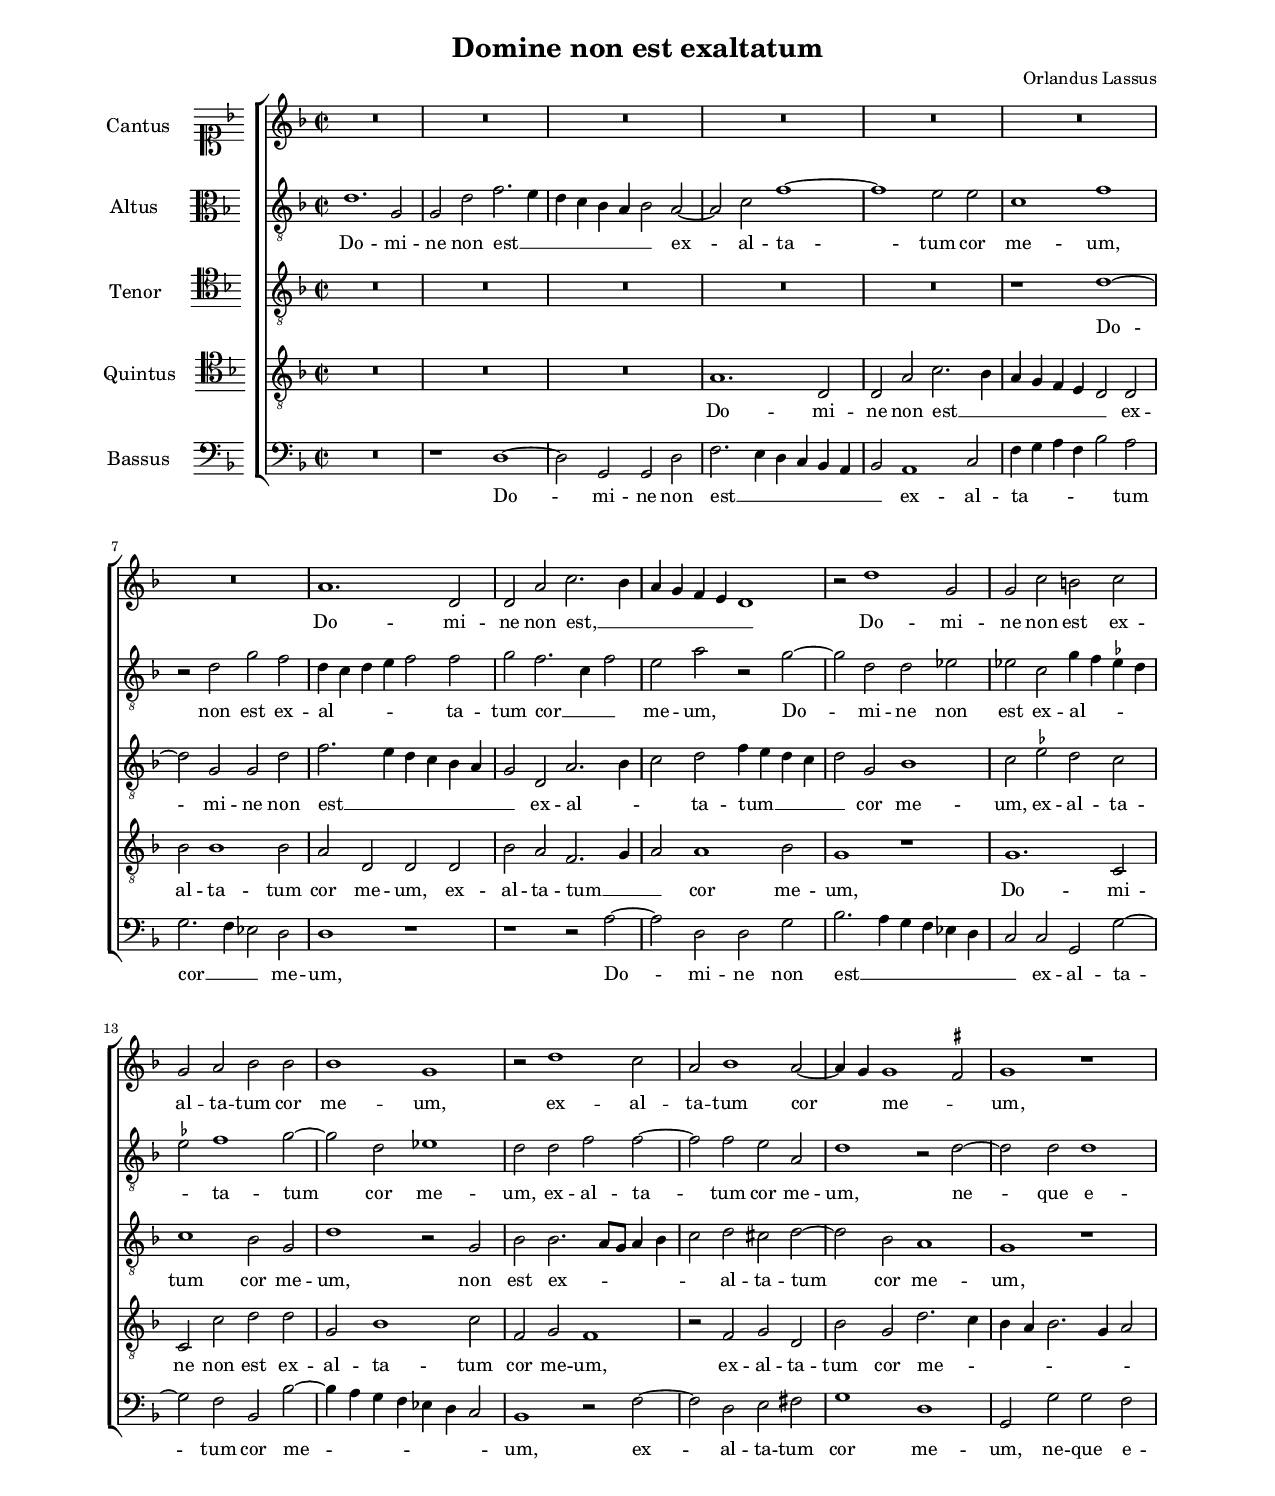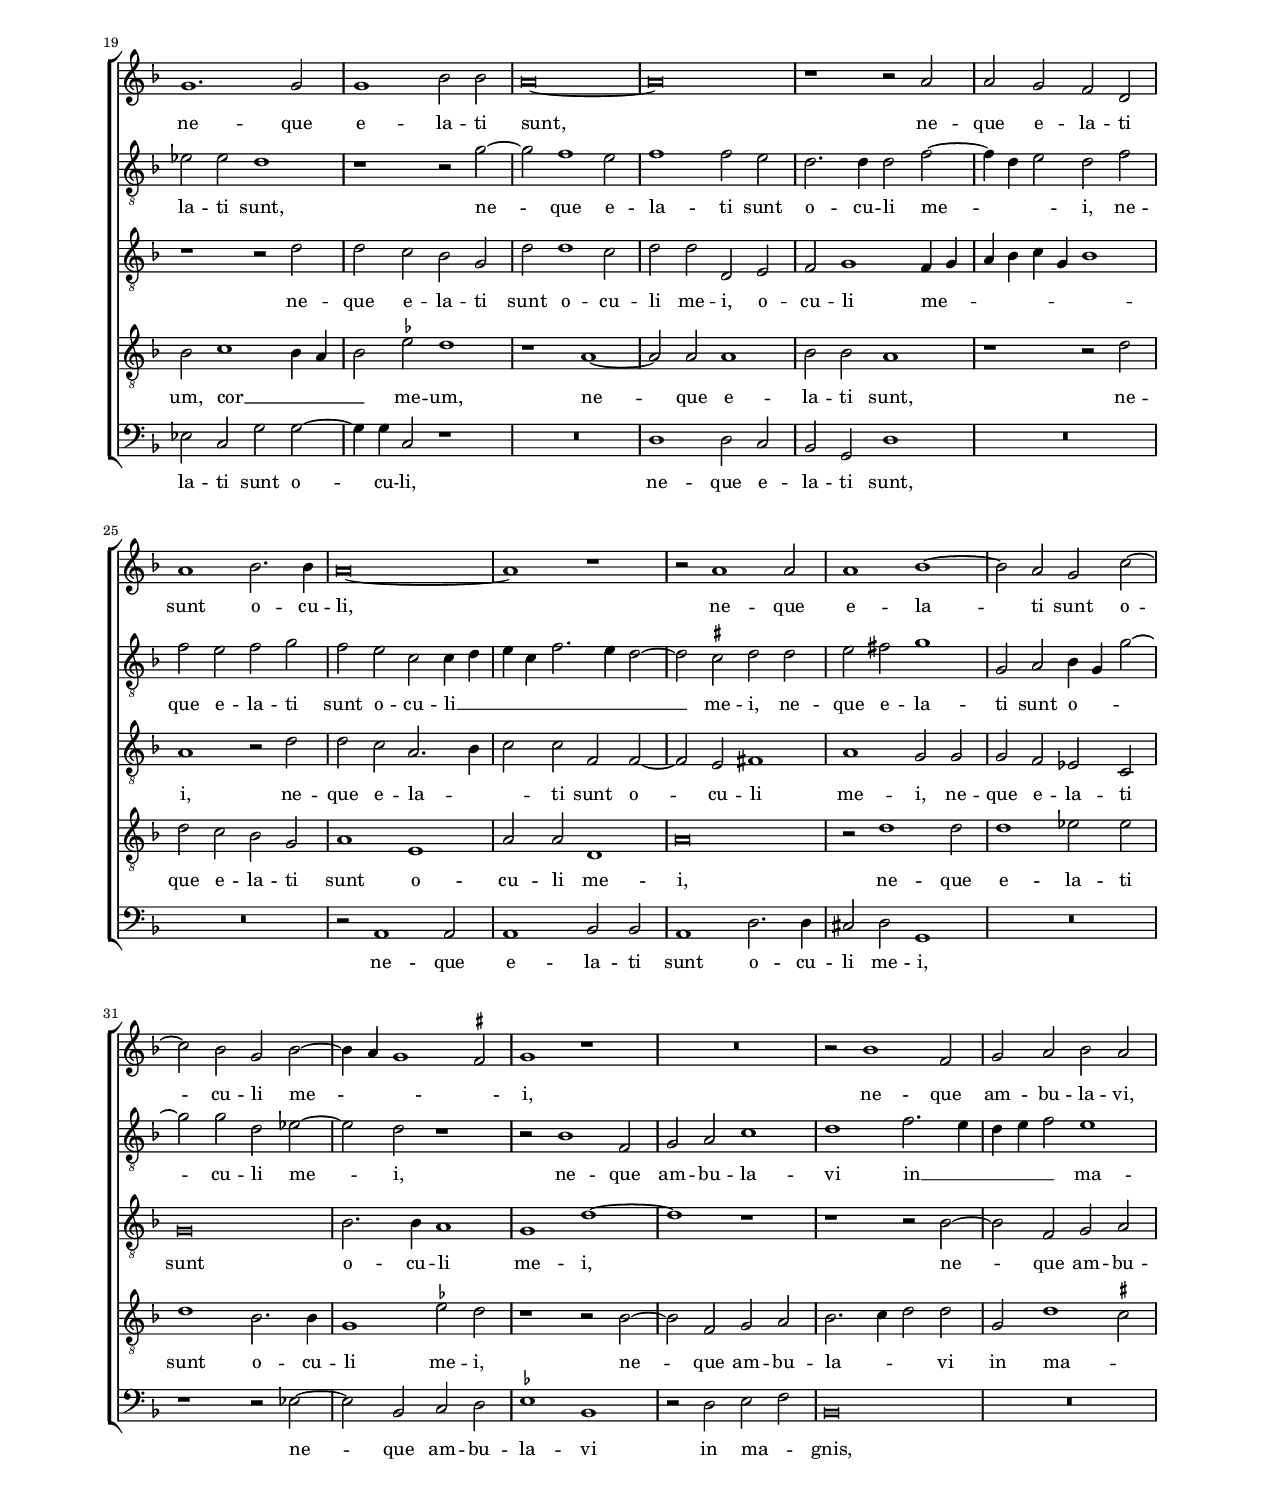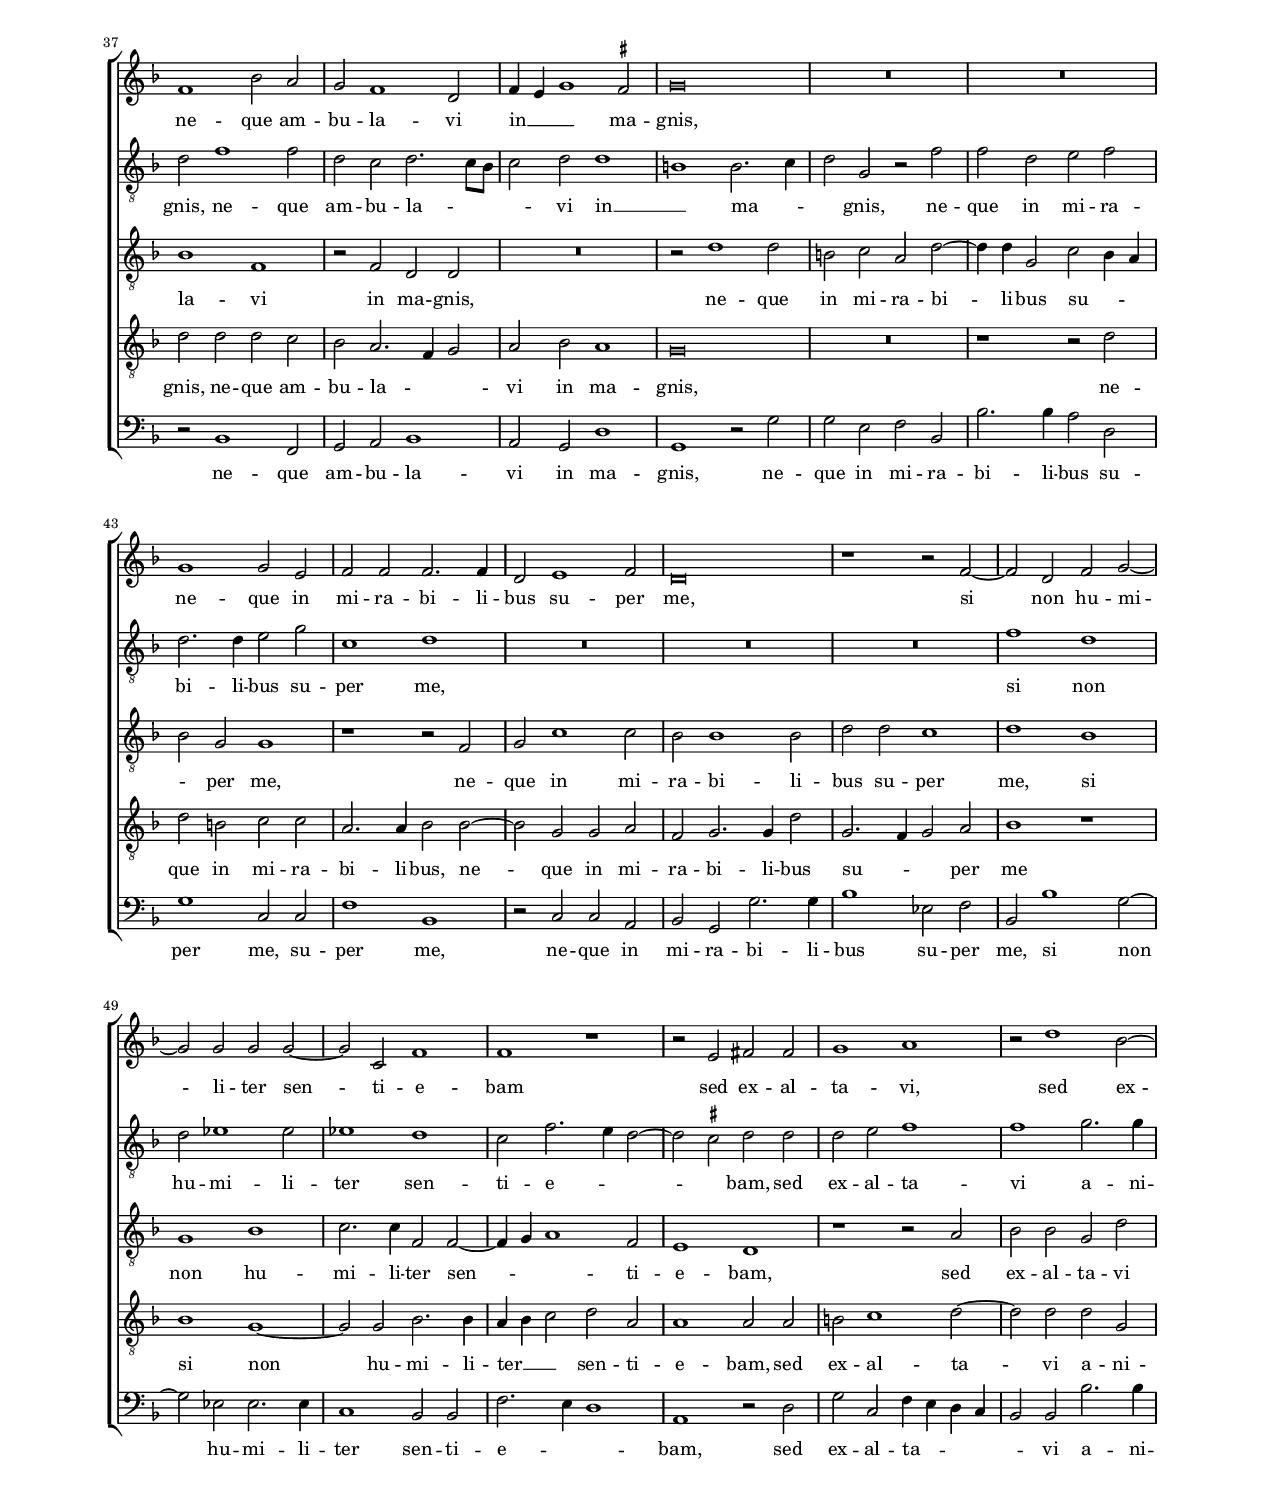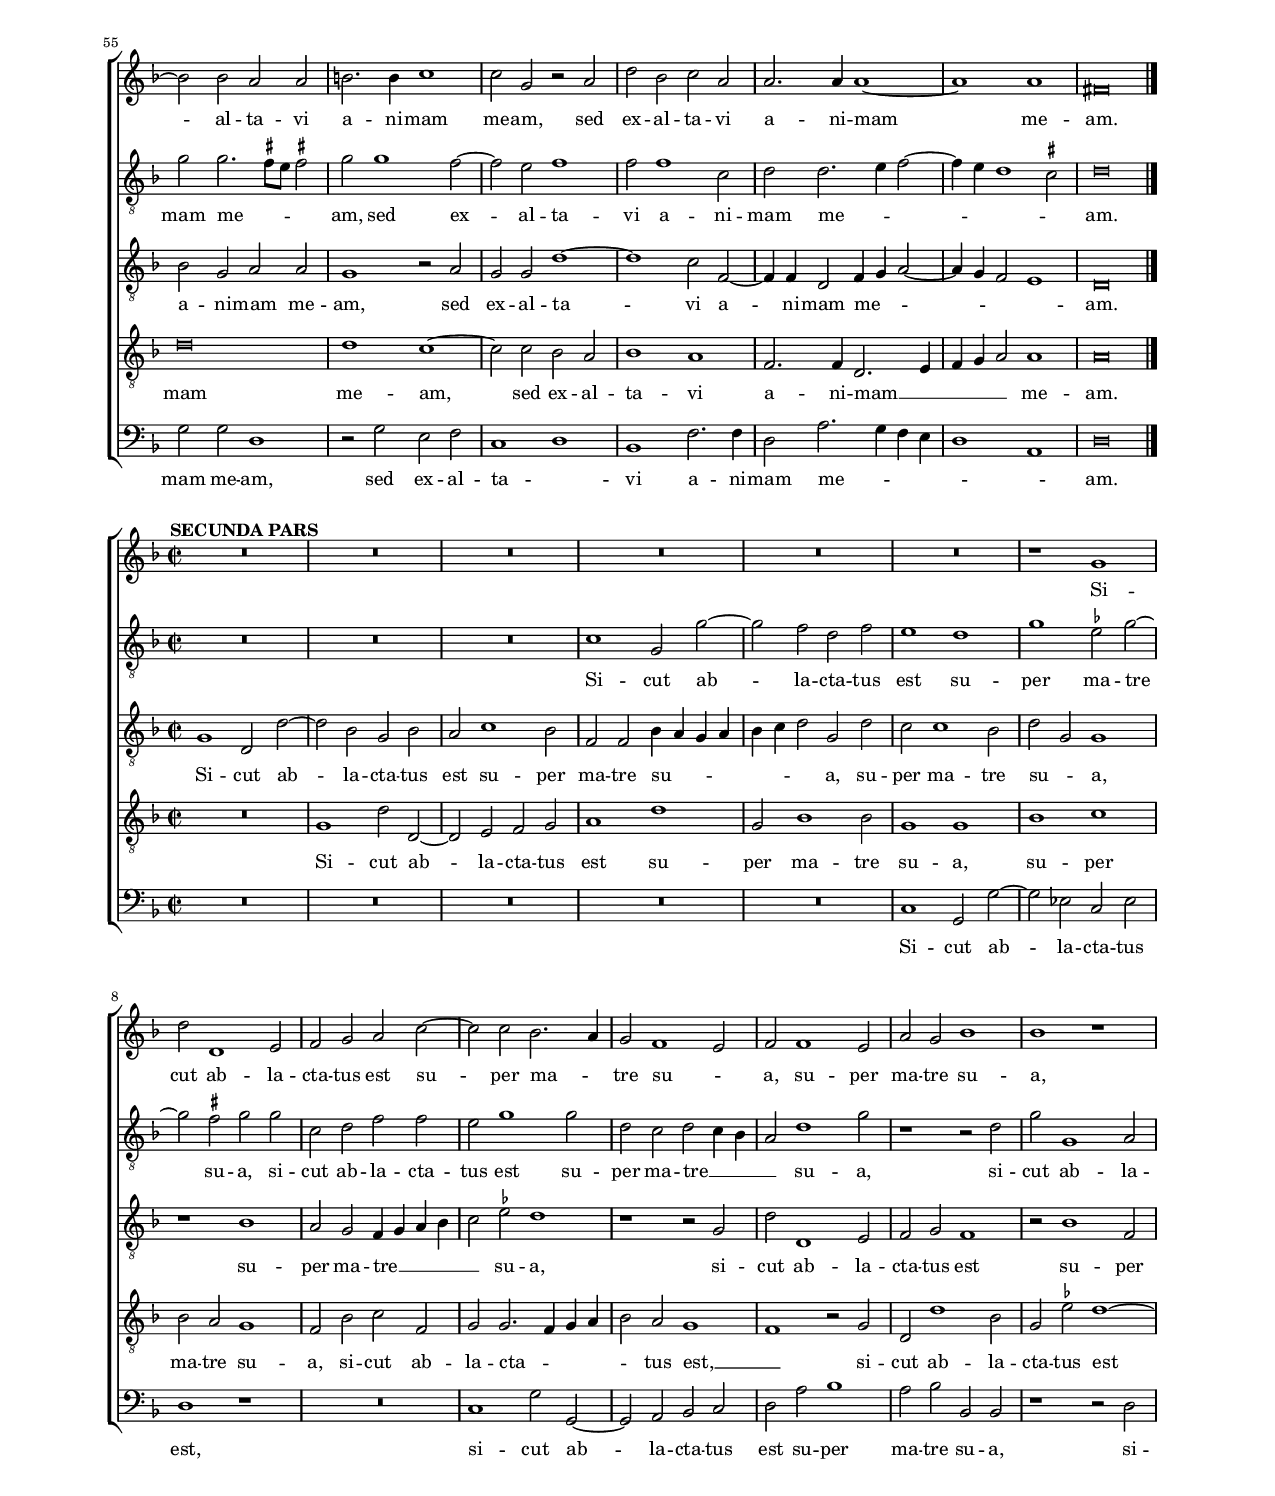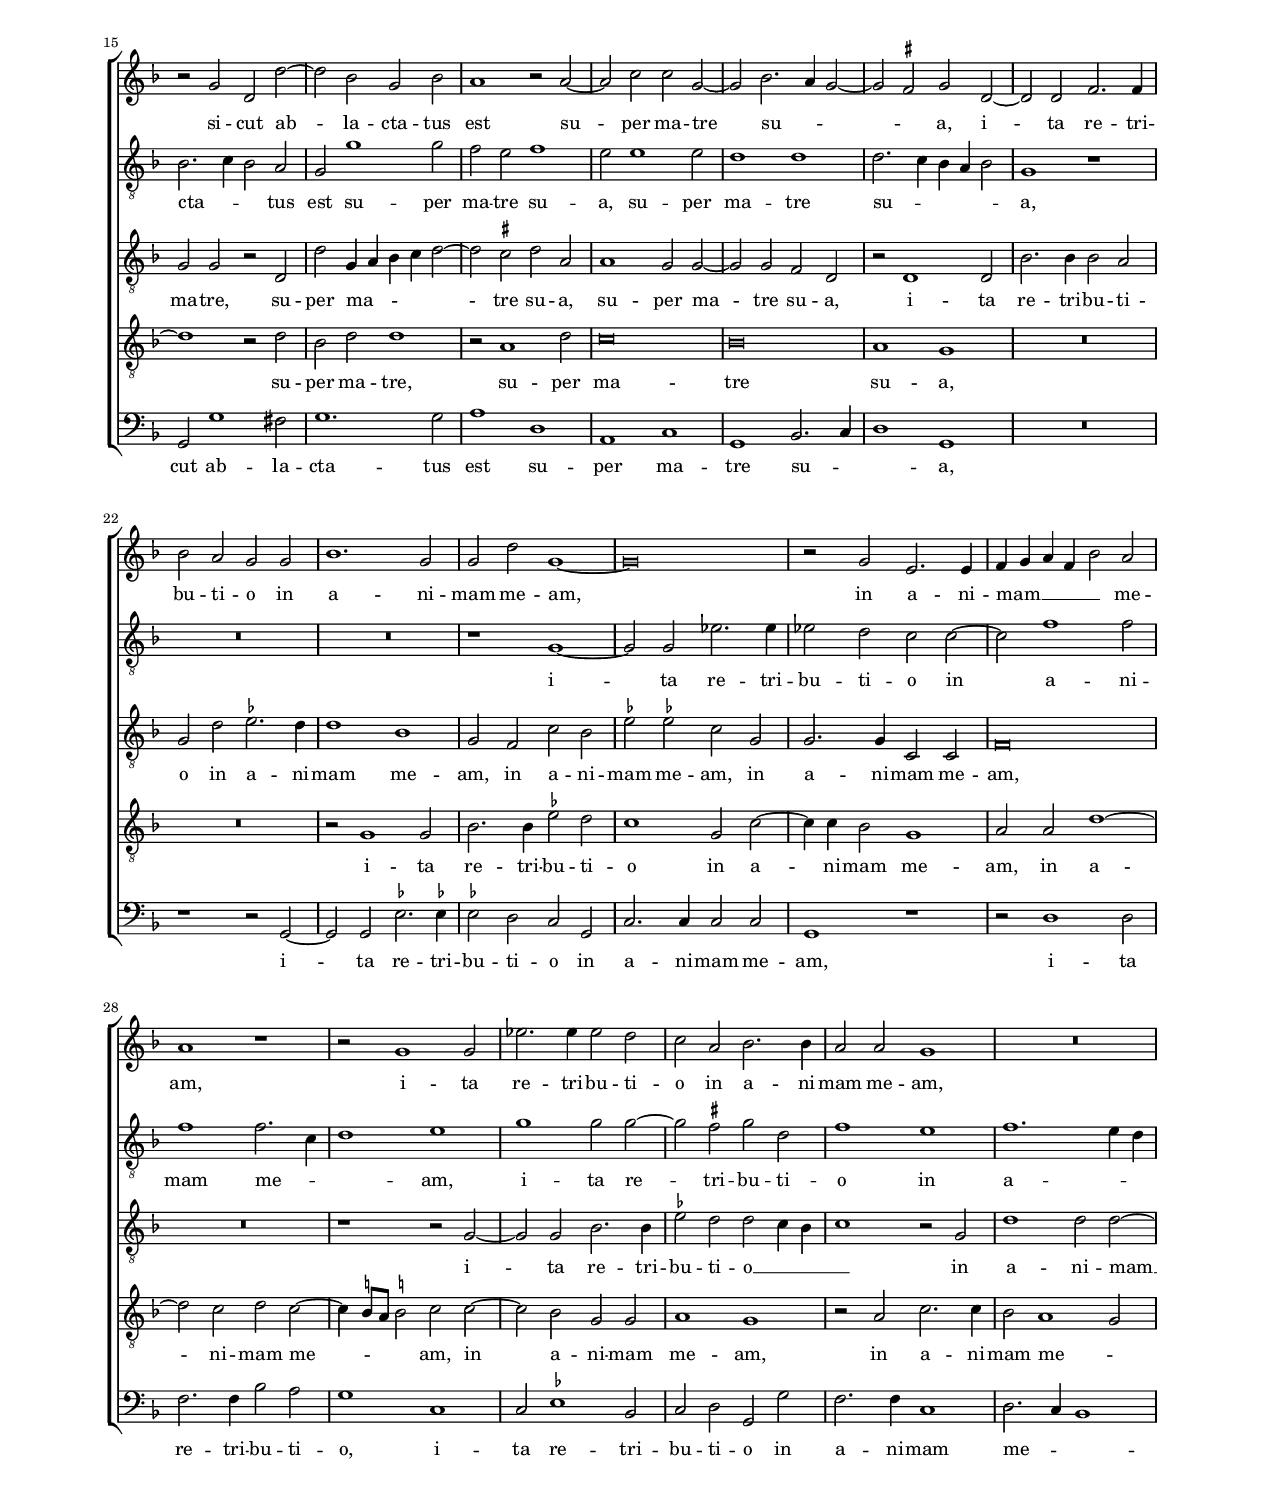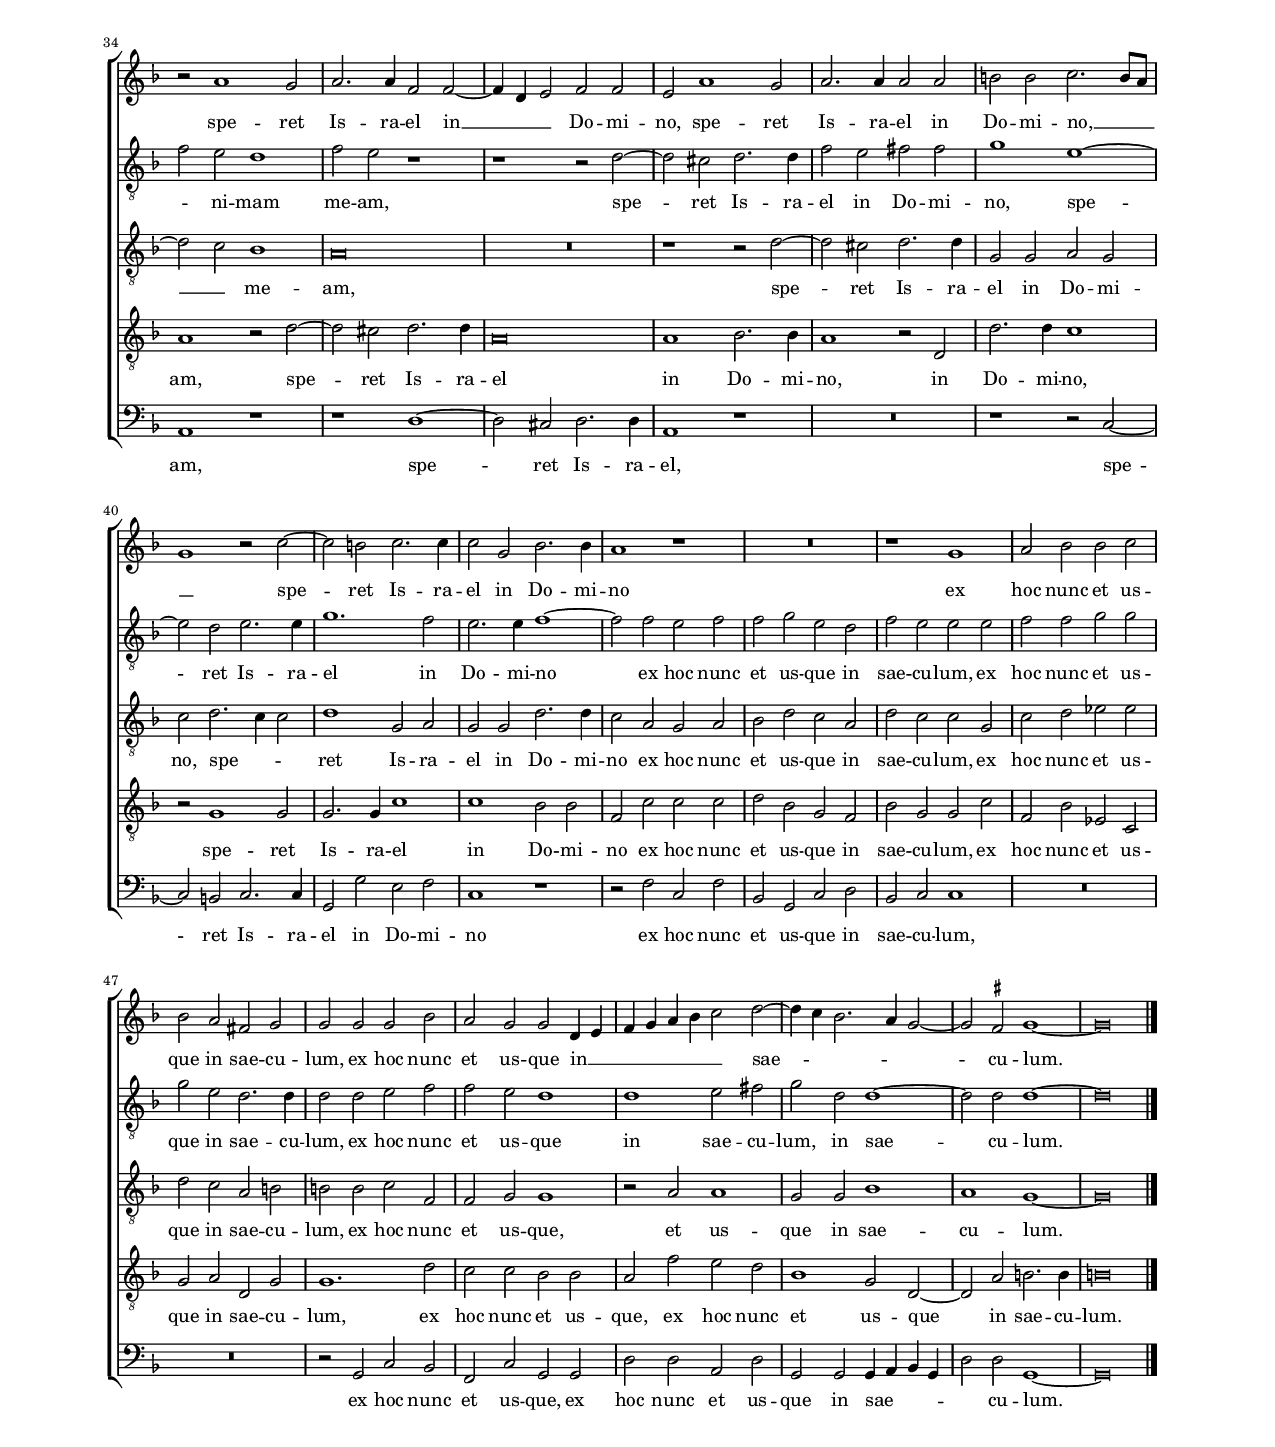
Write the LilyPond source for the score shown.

\header
{
  title="Domine non est exaltatum"
  composer="Orlandus Lassus"
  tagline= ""
}

\version "2.18.2"
\include "deutsch.ly"
#(set-global-staff-size 15)
#(set-default-paper-size "letter")
#(ly:set-option 'point-and-click #f)

	
	ficta = { \once \set suggestAccidentals = ##t }
	
	forget = #(define-music-function (parser location music) (ly:music?) #{
		\accidentalStyle forget
		$music
		\accidentalStyle default
		#})
	
	m = \melisma
	me = \melismaEnd


\paper
	{
	top-margin = 1.8 \cm
	bottom-margin = 1.8 \cm
	left-margin = 2 \cm
	right-margin = 2 \cm
	ragged-bottom = ##f
	ragged-last-bottom = ##t
	print-page-number = ##f
	score-system-spacing = #'((basic-distance . 17) (minimum-distance . 13) (padding . 6) (strechability . 250))
	system-system-spacing = #'((basic-distance . 17) (minimum-distance . 13) (padding . 6) (strechability . 250))
	scoreTitleMarkup = \markup { \fill-line  { \null \fontsize #2 \bold \fromproperty #'header:piece \fromproperty #'header:opus } }
	systems-per-page = 3
%	min-systems-per-page = 3
	}

global = {
	\key f \major
	\time 2/2 \set Score.measureLength = #(ly:make-moment 2/1)
	}
	

incipitcantus = \markup { \score {
	{
	\set Staff.instrumentName = \markup { \fontsize #1 "Cantus" }
	\key f \major
	\clef soprano
	s4 \bar ""
	}
	\layout  {
	raggedright = ##t
	indent = 1.8 \cm
	line-width = 2.5 \cm
	\context { \Staff \remove Time_signature_engraver }
	\override Staff.Clef.Y-extent = #'(0 . 0)
	}} \hspace #1 }
      
      
incipitaltus = \markup { \score {
	{
	\set Staff.instrumentName = \markup { \fontsize #1 "Altus" }
	\key f \major
	\clef alto
	s4 \bar ""
	}
	\layout  {
	raggedright = ##t
	indent = 1.8 \cm
	line-width = 2.5 \cm
	\context { \Staff \remove Time_signature_engraver }
	\override Staff.Clef.Y-extent = #'(0 . 0)
	}} \hspace #1 }


incipittenor = \markup { \score {
	{
	\set Staff.instrumentName = \markup { \fontsize #1 "Tenor" }
	\key f \major
	\clef tenor
	s4 \bar ""
	}
	\layout  {
	raggedright = ##t
	indent = 1.8 \cm
	line-width = 2.5 \cm
	\context { \Staff \remove Time_signature_engraver }
	\override Staff.Clef.Y-extent = #'(0 . 0)
	}} \hspace #1 }
      
      
incipitquintus = \markup { \score {
	{
	\set Staff.instrumentName = \markup { \fontsize #1 "Quintus" }
	\key f \major
	\clef tenor
	s4 \bar ""
	}
	\layout  {
	raggedright = ##t
	indent = 1.8 \cm
	line-width = 2.5 \cm
	\context { \Staff \remove Time_signature_engraver }
	\override Staff.Clef.Y-extent = #'(0 . 0)
	}} \hspace #1 }
      
      
incipitbassus = \markup { \score {
	{
	\set Staff.instrumentName = \markup { \fontsize #1 "Bassus" }
	\key f \major
	\clef bass
	s4 \bar ""
	}
	\layout  {
	raggedright = ##t
	indent = 1.8 \cm
	line-width = 2.5 \cm
	\context { \Staff \remove Time_signature_engraver }
	\override Staff.Clef.Y-extent = #'(0 . 0)
	}} \hspace #1 }


cantus =  \relative c''
	{
	R\breve
	R\breve
	R\breve
	R\breve
%5
	R\breve |
	R\breve
	R\breve
	a1. d,2
	d2 a' c2. b4
%10
	a4 g f e d1 |
	r2 d'1 g,2
	g2 c h c
	g2 a b b
	b1 g
%15
	r2 d'1 c2 |
	a2 b1 a2~
	a4 g g1 \ficta fis2
	g1 r
	g1. g2
%20
	g1 b2 b |
	a\breve~
	a\breve
	r1 r2 a
	a2 g f d
%25
	a'1 b2. b4 |
	a\breve~
	a1 r
	r2 a1 a2
	a1 b~
%30
	b2 a g c~ |
	c2 b g b~
	b4 a g1 \ficta fis2
	g1 r
	R\breve
%35
	r2 b1 f2 |
	g2 a b a
	f1 b2 a
	g2 f1 d2
	f4 e g1 \ficta fis2
%40
	g\breve |
	R\breve
	R\breve
	g1 g2 e
	f2 f f2. f4
%45
	d2 e1 f2 |
	d\breve
	r1 r2 f~
	f2 d f g~
	g2 g g g~
%50
	g2 c, f1 |
	f1 r
	r2 e fis fis
	g1 a
	r2 d1 b2~
%55
	b2 b a a |
	h2. h4 c1
	c2 g r a
	d2 b c a
	a2. a4 a1~
%60
	a1 a |
	fis\breve \bar "|." |
	}


altus =  \relative c'
        {
	d1. g,2
	g2 d' f2. e4
	d4 c b a b2 a~
	a2 c f1~
%5
	f1 e2 e |
	c1 f
	r2 d g f
	d4 c d e f2 f
	g2 f2. c4 f2
%10
	e2 a r g~ |
	g2 d d es
	es c g'4 f \ficta es! d
	\ficta es2 f1 g2~
	g2 d es1
%15
	d2 d f f~ |
	f2 f e a,
	d1 r2 d~
	d2 d d1
	es2 es d1
%20
	r1 r2 g~ |
	g2 f1 e2
	f1 f2 e
	d2. d4 d2 f~
	f4 d e2 d f
%25
	f2 e f g |
	f2 e c c4 d
	e4 c f2. e4 d2~
	d2 \ficta cis d d
	e2 fis g1
%30
	g,2 a b4 g g'2~ |
	g2 g d es~
	es d r1
	r2 b1 f2
	g2 a c1
%35
	d1 f2. e4 |
	d4 e f2 e1
	d2 f1 f2
	d2 c d2. c8 b
	c2 d d1
%40
	h1 h2. c4 |
	d2 g, r f'
	f2 d e f
	d2. d4 e2 g
	c,1 d
%45
	R\breve |
	R\breve
	R\breve
	f1 d
	d2 es1 es2
%50
	es1 d |
	c2 f2. e4 d2~
	d2 \ficta cis d d
	d2 e f1
	f1 g2. g4
%55
	g2 g2. \ficta fis8 e \ficta fis!2 |
	g2 g1 f2~
	f2 e f1
	f2 f1 c2
	d2 d2. e4 f2~
%60
	f4 e d1 \ficta cis2 |
	d\breve |
	}


tenor =  \relative c'
	{
	R\breve
	R\breve
	R\breve
	R\breve
%5
	R\breve |
	r1 d~
	d2 g, g d'
	f2. e4 d c b a
	g2 d a'2. b4
%10
	c2 d f4 e d c |
	d2 g, b1
	c2 \ficta es d c
	c1 b2 g
	d'1 r2 g,
%15
	b2 b2. a8 g a4 b |
	c2 d cis d~
	d2 b a1
	g1 r
	r1 r2 d'
%20
	d2 c b g |
	d'2 d1 c2
	d2 d d, e
	f2 g1 f4 g
	a4 b c g b1
%25
	a1 r2 d |
	d2 c a2. b4
	c2 c f, f~
	f2 e fis1
	a1 g2 g
%30
	g2 f es c |
	g'\breve
	b2. b4 a1
	g1 d'~
	d1 r
%35
	r1 r2 b~ |
	b2 f g a
	b1 f
	r2 f d d
	R\breve
%40
	r2 d'1 d2 |
	h2 c a d~
	d4 d g,2 c b4 a
	b2 g g1
	r1 r2 f
%45
	g2 c1 c2 |
	b2 b1 b2
	d2 d c1
	d1 b
	g1 b
%50
	c2. c4 f,2 f~ |
	f4 g a1 f2
	e1 d
	r1 r2 a'
	b2 b g d'
%55
	b2 g a a |
	g1 r2 a
	g2 g d'1~
	d1 c2 f,~
	f4 f d2 f4 g a2~
%60
	a4 g f2 e1 |
	d\breve |
	}


quintus  =  \relative c'
	{
	R\breve
	R\breve
	R\breve
	a1. d,2
%5
	d2 a' c2. b4 |
	a4 g f e d2 d
	b'2 b1 b2
	a2 d, d d
	b'2 a f2. g4
%10
	a2 a1 b2 |
	g1 r
	g1. c,2
	c2 c' d d
	g,2 b1 c2
%15
	f,2 g f1 |
	r2 f g d
	b'2 g d'2. c4
	b4 a b2. g4 a2
	b2 c1 b4 a
%20
	b2 \ficta es d1 |
	r1 a~
	a2 a a1
	b2 b a1
	r1 r2 d |
%25
	d2 c b g |
	a1 e
	a2 a d,1
	a'\breve
	r2 d1 d2
%30
	d1 es2 es |
	d1 b2. b4
	g1 \ficta es'2 d
	r1 r2 b~
	b2 f g a
%35
	b2. c4 d2 d |
	g,2 d'1 \ficta cis2
	d2 d d c
	b2 a2. f4 g2
	a2 b a1
%40
	g\breve |
	R\breve
	r1 r2 d'
	d2 h c c
	a2. a4 b2 b~
%45
	b2 g g a |
	f2 g2. g4 d'2
	g,2. f4 g2 a
	b1 r
	b1 g~
%50
	g2 g b2. b4 |
	a4 b c2 d a
	a1 a2 a
	h2 c1 d2~
	d2 d d g,
%55
	d'\breve |
	d1 c~
	c2 c b a
	b1 a
	f2. f4 d2. e4
%60
	f4 g a2 a1 |
	a\breve |
	}


bassus  =  \relative c
	{
	R\breve
	r1 d~
	d2 g, g d'
	f2. e4 d c b a
%5
	b2 a1 c2 |
	f4 g a f b2 a
	g2. f4 es2 d
	d1 r
	r1 r2 a'~
%10
	a2 d, d g |
	b2. a4 g f es4 d
	c2 c g g'~
	g2 f b, b'~
	b4 a g f es d c2
%15
	b1 r2 f'~ |
	f2 d e fis
	g1 d
	g,2 g' g f
	es2 c g' g~
%20
	g4 g c,2 r1 |
	R\breve
	d1 d2 c
	b2 g d'1
	R\breve
%25
	R\breve |
	r2 a1 a2
	a1 b2 b
	a1 d2. d4
	cis2 d g,1
%30
	R\breve |
	r1 r2 es'~
	es2 b c d
	\ficta es1 b
	r2 d e f
%35
	b,\breve |
	R\breve
	r2 b1 f2
	g2 a b1
	a2 g d'1
%40
	g,1 r2 g' |
	g2 e f b,
	b'2. b4 a2 d,
	g1 c,2 c
	f1 b,
%45
	r2 c c a |
	b2 g g'2. g4
	b1 es,2 f
	b,2 b'1 g2~
	g2 es es2. es4
%50
	c1 b2 b |
	f'2. e4 d1
	a1 r2 d
	g2 c, f4 e d c
	b2 b b'2. b4
%55
	g2 g d1 |
	r2 g e f
	c1 d
	b1 f'2. f4
	d2 a'2. g4 f e
%60
	d1 a |
	d\breve |
	}


lyricscantus = \lyricmode {
	Do -- mi -- ne non est, __ _ _ _ _ _ _
	Do -- mi -- ne non est ex -- al -- ta -- tum cor me -- um,
	ex -- al -- ta -- tum cor _ me -- _ um,
	ne -- que e -- la -- ti sunt,
	ne -- que e -- la -- ti sunt o -- cu -- li,
	ne -- que e -- la -- ti sunt o -- cu -- li me -- _ _ _ i,
	ne -- que am -- bu -- la -- vi,
	ne -- que am -- bu -- la -- vi in __ _ _ ma -- gnis,
	ne -- que in mi -- ra -- bi -- li -- bus su -- per me,
	si non hu -- mi -- li -- ter sen -- ti -- e -- bam
	sed ex -- al -- ta -- vi,
	sed ex -- al -- ta -- vi a -- ni -- mam me -- am,
	sed ex -- al -- ta -- vi a -- ni -- mam me -- am.
	}


lyricsaltus = \lyricmode {
	Do -- mi -- ne non est __ _ _ _ _ _ _ ex -- al -- ta -- tum cor me -- um,
	non est ex -- al -- _ _ _ _ ta -- tum cor __ _ _ me -- um,
	Do -- mi -- ne non est ex -- al -- _ _ _ _ ta -- tum cor me -- um,
	ex -- al -- ta -- tum cor me -- um,
	ne -- que e -- la -- ti sunt,
	ne -- que e -- la -- ti sunt o -- cu -- li me -- _ _ i,
	ne -- que e -- la -- ti sunt o -- cu -- li __ _ _ _ _ _ _ me -- i,
	ne -- que e -- la -- ti sunt o -- _ _ cu -- li me -- i,
	ne -- que am -- bu -- la -- vi in __ _ _ _ _ ma -- gnis,
	ne -- que am -- bu -- la -- _ _ _ vi in __ _ ma -- _ _ gnis,
	ne -- que in mi -- ra -- bi -- li -- bus su -- per me,
	si non hu -- mi -- li -- ter sen -- ti -- e -- _ _ _ bam,
	sed ex -- al -- ta -- vi a -- ni -- mam me -- _ _ _ am,
	sed ex -- al -- ta -- vi a -- ni -- mam me -- _ _ _ _ _ am.
	}


lyricstenor = \lyricmode {
	Do -- mi -- ne non est __ _ _ _ _ _ _ ex -- al -- _ _ ta -- tum __ _ _ _ _ cor me -- um,
	ex -- al -- ta -- tum cor me -- um,
	non est ex -- _ _ _ _ _ al -- ta -- tum cor me -- um,
	ne -- que e -- la -- ti sunt o -- cu -- li me -- i,
	o -- cu -- li me -- _ _ _ _ _ _ i,
	ne -- que e -- la -- _ _ ti sunt o -- cu -- li me -- i,
	ne -- que e -- la -- ti sunt o -- cu -- li me -- i,
	ne -- que am -- bu -- la -- vi in ma -- gnis,
	ne -- que in mi -- ra -- bi -- li -- bus su -- _ _ _ per me,
	ne -- que in mi -- ra -- bi -- li -- bus su -- per me,
	si non hu -- mi -- li -- ter sen -- _ _ ti -- e -- bam,
	sed ex -- al -- ta -- vi a -- ni -- mam me -- am,
	sed ex -- al -- ta -- vi a -- ni -- mam me -- _ _ _ _ _ am.
	}


lyricsquintus = \lyricmode {
	Do -- mi -- ne non est __ _ _ _ _ _ _ ex -- al -- ta -- tum cor me -- um,
	ex -- al -- ta -- tum __ _ _ cor me -- um,
	Do -- mi -- ne non est ex -- al -- ta -- tum cor me -- um,
	ex -- al -- ta -- tum cor me -- _ _ _ _ _ _ um,
	cor __ _ _ _ me -- um,
	ne -- que e -- la -- ti sunt,
	ne -- que e -- la -- ti sunt o -- cu -- li me -- i,
	ne -- que e -- la -- ti sunt o -- cu -- li me -- i,
	ne -- que am -- bu -- la -- _ _ vi in ma -- _ gnis,
	ne -- que am -- bu -- la -- _ _ vi in ma -- gnis,
	ne -- que in mi -- ra -- bi -- li -- bus,
	ne -- que in mi -- ra -- bi -- li -- bus su -- _ _ per me
	si non hu -- mi -- li -- ter __ _ _ sen -- ti -- e -- bam,
	sed ex -- al -- ta -- vi a -- ni -- mam me -- am,
	sed ex -- al -- ta -- vi a -- ni -- mam __ _ _ _ _ me -- am.
	}


lyricsbassus = \lyricmode {
	Do -- mi -- ne non est __ _ _ _ _ _ _ ex -- al -- ta -- _ _ _ _ tum cor __ _ _ me -- um,
	Do -- mi -- ne non est __ _ _ _ _ _ _ ex -- al -- ta -- tum cor me -- _ _ _ _ _ _ um,
	ex -- al -- ta -- tum cor me -- um,
	ne -- que e -- la -- ti sunt o -- cu -- li,
	ne -- que e -- la -- ti sunt,
	ne -- que e -- la -- ti sunt o -- cu -- li me -- i,
	ne -- que am -- bu -- la -- vi in ma -- _ gnis,
	ne -- que am -- bu -- la -- vi in ma -- gnis,
	ne -- que in mi -- ra -- bi -- li -- bus su -- per me,
	su -- per me,
	ne -- que in mi -- ra -- bi -- li -- bus su -- per me,
	si non hu -- mi -- li -- ter sen -- ti -- e -- _ _ bam,
	sed ex -- al -- ta -- _ _ _ _ vi a -- ni -- mam me -- am,
	sed ex -- al -- ta -- _ vi a -- ni -- mam me -- _ _ _ _ _ am.
	}


\score
{  
  % \transpose {
	\new ChoirStaff \with { \override StaffGrouper.staff-staff-spacing.basic-distance = #12 }
	<<

	\new Staff << \global
	\new Voice="v1" {
		\set Staff.instrumentName=\incipitcantus
		\set Staff.midiInstrument = "reed organ"
		\clef violin
		\cantus }
	\new Lyrics \lyricsto "v1" {\lyricscantus }
	>>


	\new Staff << \global
	\new Voice="v2" {
		\set Staff.instrumentName=\incipitaltus
		\set Staff.midiInstrument = "reed organ"
		\clef "G_8" 
		\altus}
	\new Lyrics \lyricsto "v2" {\lyricsaltus }
	>>


	\new Staff << \global
	\new Voice="v3" {
		\set Staff.instrumentName=\incipittenor
		\set Staff.midiInstrument = "reed organ"
		\clef "G_8"
		\tenor }
	\new Lyrics \lyricsto "v3" {\lyricstenor }
	>>


	\new Staff << \global
	\new Voice="v5" {
		\set Staff.instrumentName=\incipitquintus
		\set Staff.midiInstrument = "reed organ"
		\clef "G_8"
		\quintus}
	\new Lyrics \lyricsto "v5" {\lyricsquintus }
	>>


	\new Staff << \global
	\new Voice="v4" {
		\set Staff.instrumentName=\incipitbassus
		\set Staff.midiInstrument = "reed organ"
		\clef bass
		\bassus }
	\new Lyrics \lyricsto "v4" {\lyricsbassus}
	>>

	>>
	% } % transpose

	\layout
	{
	indent = 2.5 \cm
	\context { \Staff \override TimeSignature.break-visibility = #end-of-line-invisible }
	\context { \Lyrics \override VerticalAxisGroup.nonstaff-relatedstaff-spacing.padding = #1.3 }
%	\context { \Staff \override InstrumentName.X-offset = #'-25 }
%	\context { \Voice \override Slur.transparent = ##t }
%	\context { \Voice \override AccidentalSuggestion.avoid-slur = #'ignore }
%	\context { \Voice \override AccidentalSuggestion.outside-staff-priority = ##f }
	\context { \Score \override BarNumber.padding = #2 }
	\context { \Voice \override NoteHead.style = #'baroque }
	}

%	\header { piece = "PRIMA PARS" }

\midi
	{
    	\tempo 2 = 90
	}

}

%%%%%%%%%%%%%%%%%%%%  PARS SECUNDA


global = {
	\key f \major
	\time 2/2 \set Score.measureLength = #(ly:make-moment 2/1)
	}


cantus =  \relative c''
	{
	R\breve^\markup { \left-align \bold "SECUNDA PARS" }
	R\breve
	R\breve
	R\breve
%5
	R\breve |
	R\breve
	r1 g
	d'2 d,1 e2
	f2 g a c~
%10
	c2 c b2. a4 |
	g2 f1 e2
	f2 f1 e2
	a2 g b1
	b1 r
%15
	r2 g d d'~ |
	d2 b g b
	a1 r2 a~
	a2 c c g~
	g2 b2. a4 g2~
%20
	g2 \ficta fis g d~ |
	d2 d f2. f4
	b2 a g g
	b1. g2
	g2 d' g,1~
%25
	g\breve |
	r2 g e2. e4
	f4 g a f b2 a
	a1 r
	r2 g1 g2
%30
	es'2. es4 es2 d |
	c2 a b2. b4
	a2 a g1
	R\breve
	r2 a1 g2
%35
	a2. a4 f2 f~ |
	f4 d e2 f f
	e2 a1 g2
	a2. a4 a2 a
	h2 h c2. h8 a
%40
	g1 r2 c~ |
	c2 h c2. c4
	c2 g b2. b4
	a1 r
	R\breve
%45
	r1 g |
	a2 b b c
	b2 a fis g
	g2 g g b
	a2 g g d4 e
%50
	f4 g a b c2 d~ |
	d4 c b2. a4 g2~
	g2 \ficta fis g1~
	g\breve \bar "|." |
	}


altus =  \relative c'
        {
	R\breve
	R\breve
	R\breve
	c1 g2 g'~
%5
	g2 f d f |
	e1 d
	g1 \ficta es2 g~
	g2 \ficta fis g g
	c,2 d f f
%10
	e2 g1 g2 |
	d2 c d c4 b
	a2 d1 g2
	r1 r2 d
	g2 g,1 a2
%15
	b2. c4 b2 a |
	g2 g'1 g2
	f2 e f1
	e2 e1 e2
	d1 d
%20
	d2. c4 b a b2 |
	g1 r
	R\breve
	R\breve
	r1 g~
%25
	g2 g es'2. es4 |
	es2 d c2 c~
	c2 f1 f2
	f1 f2. c4
	d1 e
%30
	g1 g2 g~ |
	g2 \ficta fis g d
	f1 e
	f1. e4 d
	f2 e d1
%35
	f2 e r1 |
	r1 r2 d~
	d2 cis d2. d4
	f2 e fis fis
	g1 e1~
%40
	e2 d e2. e4 |
	g1. f2
	e2. e4 f1~
	f2 f e f
	f2 g e d
%45
	f2 e e e |
	f2 f g g
	g2 e d2. d4
	d2 d e f
	f2 e d1
%50
	d1 e2 fis |
	g2 d d1~
	d2 d d1~
	d\breve |
	}


tenor =  \relative c'
	{
	g1 d2 d'~
	d2 b g b
	a2 c1 b2
	f2 f b4 a g a
%5
	b4 c d2 g, d' |
	c2 c1 b2
	d2 g, g1
	r1 b
	a2 g f4 g a b
%10
	c2 \ficta es d1 |
	r1 r2 g,
	d'2 d,1 e2
	f2 g f1
	r2 b1 f2
%15
	g2 g r d |
	d'2 g,4 a b c d2~
	d2 \ficta cis d a
	a1 g2 g~
	g2 g f d
%20
	r2 d1 d2 |
	b'2. b4 b2 a
	g2 d' \ficta es2. d4
	d1 b
	g2 f c' b
%25
	\ficta es \ficta es! c g |
	g2. g4 c,2 c
	f\breve
	R\breve
	r1 r2 g~
%30
	g2 g b2. b4 |
	\ficta es2 d d c4 b
	c1 r2 g
	d'1 d2 d~
	d2 c b1
%35
	a\breve |
	R\breve
	r1 r2 d~
	d2 cis d2. d4
	g,2 g a g
%40
	c2 d2. c4 c2 |
	d1 g,2 a
	g2 g d'2. d4
	c2 a g a
	b2 d c a
%45
	d2 c c g |
	c2 d es es
	d2 c a h
	h2 h c f,
	f2 g g1
%50
	r2 a a1 |
	g2 g b1
	a1 g~
	g\breve |
	}


quintus  =  \relative c'
	{
	R\breve
	g1 d'2 d,~
	d2 e f g
	a1 d
%5
	g,2 b1 b2 |
	g1 g
	b1 c
	b2 a g1
	f2 b c f,
%10
	g2 g2. f4 g a |
	b2 a g1
	f1 r2 g
	d2 d'1 b2
	g2 \ficta es' d1~
%15
	d1 r2 d |
	b2 d d1
	r2 a1 d2
	c\breve
	b\breve
%20
	a1 g |
	R\breve
	R\breve
	r2 g1 g2
	b2. b4 \ficta es2 d
%25
	c1 g2 c~ |
	c4 c b2 g1
	a2 a d1~
	d2 c d c~
	c4 \ficta h8 a \ficta h!2 c c~
%30
	c2 b g g |
	a1 g
	r2 a c2. c4
	b2 a1 g2
	a1 r2 d~
%35
	d2 cis d2. d4 |
	a\breve
	a1 b2. b4
	a1 r2 d,
	d'2. d4 c1
%40
	r2 g1 g2 |
	g2. g4 c1
	c1 b2 b
	f2 c' c c
	d2 b g f
%45
	b2 g g c |
	f,2 b es, c
	g'2 a d, g
	g1. d'2
	c2 c b b
%50
	a2 f' e d |
	b1 g2 d~
	d2 a' h2. h4
	h\breve |
	}


bassus  =  \relative c
	{
	R\breve
	R\breve
	R\breve
	R\breve
%5
	R\breve |
	c1 g2 g'~
	g2 es c es
	d1 r
	R\breve
%10
	c1 g'2 g,~ |
	g2 a b c
	d2 a' b1
	a2 b b, b
	r1 r2 d
%15
	g,2 g'1 fis2 |
	g1. g2
	a1 d,
	a1 c
	g1 b2. c4
%20
	d1 g, |
	R\breve
	r1 r2 g~
	g2 g \ficta es'2. \ficta es!4
	\ficta es2 d c g
%25
	c2. c4 c2 c |
	g1 r
	r2 d'1 d2
	f2. f4 b2 a
	g1 c,
%30
	c2 \ficta es1 b2 |
	c2 d g, g'
	f2. f4 c1
	d2. c4 b1
	a1 r
%35
	r1 d~ |
	d2 cis d2. d4
	a1 r
	R\breve
	r1 r2 c~
%40
	c2 h c2. c4 |
	g2 g' e f
	c1 r
	r2 f c f
	b,2 g c d
%45
	b2 c c1 |
	R\breve
	R\breve
	r2 g c b
	f2 c' g g
%50
	d'2 d a d |
	g,2 g g4 a b g
	d'2 d g,1~
	g\breve |
	}


lyricscantus = \lyricmode {
	Si -- cut ab -- la -- cta -- tus est su -- per ma -- _ tre su -- _ a,
	su -- per ma -- tre su -- a,
	si -- cut ab -- la -- cta -- tus est su -- per ma -- tre su -- _ _ _ a,
	i -- ta re -- tri -- bu -- ti -- o in a -- ni -- mam me -- am,
	in a -- ni -- mam __ _ _ _ _ me -- am,
	i -- ta re -- tri -- bu -- ti -- o in a -- ni -- mam me -- am,
	spe -- ret Is -- ra -- el in __ _ _ Do -- mi -- no,
	spe -- ret Is -- ra -- el in Do -- mi -- no, __ _ _ _
	spe -- ret Is -- ra -- el in Do -- mi -- no
	ex hoc nunc et us -- que in sae -- cu -- lum,
	ex hoc nunc et us -- que in __ _ _ _ _ _ _ sae -- _ _ _ _ cu -- lum.
	}


lyricsaltus = \lyricmode {
	Si -- cut ab -- la -- cta -- tus est su -- per ma -- tre su -- a,
	si -- cut ab -- la -- cta -- tus est su -- per ma -- tre __ _ _ _ su -- a,
	si -- cut ab -- la -- cta -- _ _ tus est su -- per ma -- tre su -- a,
	su -- per ma -- tre su -- _ _ _ _ a,
	i -- ta re -- tri -- bu -- ti -- o in a -- ni -- mam me -- _ _ am,
	i -- ta re -- tri -- bu -- ti -- o in a -- _ _ _ ni -- mam me -- am,
	spe -- ret Is -- ra -- el in Do -- mi -- no,
	spe -- ret Is -- ra -- el in Do -- mi -- no
	ex hoc nunc et us -- que in sae -- cu -- lum,
	ex hoc nunc et us -- que in sae -- cu -- lum,
	ex hoc nunc et us -- que in sae -- cu -- lum,
	in sae -- cu -- lum.
	}


lyricstenor = \lyricmode {
	Si -- cut ab -- la -- cta -- tus est su -- per ma -- tre su -- _ _ _ _ _ _ a,
	su -- per ma -- tre su -- _ a,
	su -- per ma -- tre __ _ _ _ _ su -- a,
	si -- cut ab -- la -- cta -- tus est su -- per ma -- tre,
	su -- per ma -- _ _ _ _ tre su -- a,
	su -- per ma -- tre su -- a,
	i -- ta re -- tri -- bu -- ti -- o in a -- ni -- mam me -- am,
	in a -- ni -- mam me -- am,
	in a -- ni -- mam me -- am,
	i -- ta re -- tri -- bu -- ti -- o __ _ _ _ in a -- ni -- mam __ _ me -- am,
	spe -- ret Is -- ra -- el in Do -- mi -- no,
	spe -- _ _ ret Is -- ra -- el in Do -- mi -- no
	ex hoc nunc et us -- que in sae -- cu -- lum,
	ex hoc nunc et us -- que in sae -- cu -- lum,
	ex hoc nunc et us -- que,
	et us -- que in sae -- cu -- lum.
	}


lyricsquintus = \lyricmode {
	Si -- cut ab -- la -- cta -- tus est su -- per ma -- tre su -- a,
	su -- per ma -- tre su -- a,
	si -- cut ab -- la -- cta -- _ _ _ _ tus est, __ _
	si -- cut ab -- la -- cta -- tus est su -- per ma -- tre,
	su -- per ma -- tre su -- a,
	i -- ta re -- tri -- bu -- ti -- o in a -- ni -- mam me -- am,
	in a -- ni -- mam me -- _ _ _ am,
	in a -- ni -- mam me -- am,
	in a -- ni -- mam me -- _ am,
	spe -- ret Is -- ra -- el in Do -- mi -- no,
	in Do -- mi -- no,
	spe -- ret Is -- ra -- el in Do -- mi -- no
	ex hoc nunc et us -- que in sae -- cu -- lum,
	ex hoc nunc et us -- que in sae -- cu -- lum,
	ex hoc nunc et us -- que,
	ex hoc nunc et us -- que in sae -- cu -- lum.
	}


lyricsbassus = \lyricmode {
	Si -- cut ab -- la -- cta -- tus est,
	si -- cut ab -- la -- cta -- tus est su -- per ma -- tre su -- a,
	si -- cut ab -- la -- cta -- tus est su -- per ma -- tre su -- _ _ a,
	i -- ta re -- tri -- bu -- ti -- o in a -- ni -- mam me -- am,
	i -- ta re -- tri -- bu -- ti -- o,
	i -- ta re -- tri -- bu -- ti -- o in a -- ni -- mam me -- _ _ am,
	spe -- ret Is -- ra -- el,
	spe -- ret Is -- ra -- el in Do -- mi -- no
	ex hoc nunc et us -- que in sae -- cu -- lum,
	ex hoc nunc et us -- que,
	ex hoc nunc et us -- que in sae -- _ _ _ _ cu -- lum.
	}


\score
{  
  % \transpose {
	\new ChoirStaff \with { \override StaffGrouper.staff-staff-spacing.basic-distance = #12 }
	<<

	\new Staff <<\global
	\new Voice="v1" {
	  %\set Staff.instrumentName=Cantus
		\set Staff.midiInstrument = "reed organ"
		\clef violin
		\cantus }
	\new Lyrics \lyricsto "v1" {\lyricscantus }
	>>


	\new Staff << \global
	\new Voice="v2" {
	  %\set Staff.instrumentName=Altus
		\set Staff.midiInstrument = "reed organ"
		\clef "G_8" 
		\altus}
	\new Lyrics \lyricsto "v2" {\lyricsaltus }
	>>


	\new Staff <<\global
	\new Voice="v3" {
	  %\set Staff.instrumentName=Tenor
		\set Staff.midiInstrument = "reed organ"
		\clef "G_8"
		\tenor }
	\new Lyrics \lyricsto "v3" {\lyricstenor }
	>>


	\new Staff << \global
	\new Voice="v5" {
	  %\set Staff.instrumentName=Quintus
		\set Staff.midiInstrument = "reed organ"
		\clef "G_8"
		\quintus}
	\new Lyrics \lyricsto "v5" {\lyricsquintus }
	>>


	\new Staff <<\global
	\new Voice="v4" {
	  %\set Staff.instrumentName=Bassus
		\set Staff.midiInstrument = "reed organ"
		\clef bass
		\bassus }
	\new Lyrics \lyricsto "v4" {\lyricsbassus}
	>>
	
	>>
	% } % transpose

	\layout
	{
	indent = 0 \cm
	\context { \Staff \override TimeSignature.break-visibility = #end-of-line-invisible }
	\context { \Lyrics \override VerticalAxisGroup.nonstaff-relatedstaff-spacing.padding = #1.3 }
%	\context { \Staff \override InstrumentName.X-offset = #'-25 }
%	\context { \Voice \override Slur.transparent = ##t }
%	\context { \Voice \override AccidentalSuggestion.avoid-slur = #'ignore }
%	\context { \Voice \override AccidentalSuggestion.outside-staff-priority = ##f }
	\context { \Score \override BarNumber.padding = #2 }
	\context { \Voice \override NoteHead.style = #'baroque }
	}

%	\header { piece = \markup { \vspace #2 "SECUNDA PARS"} }

\midi
	{
    	\tempo 2 = 90
	}
	
}

% EOF